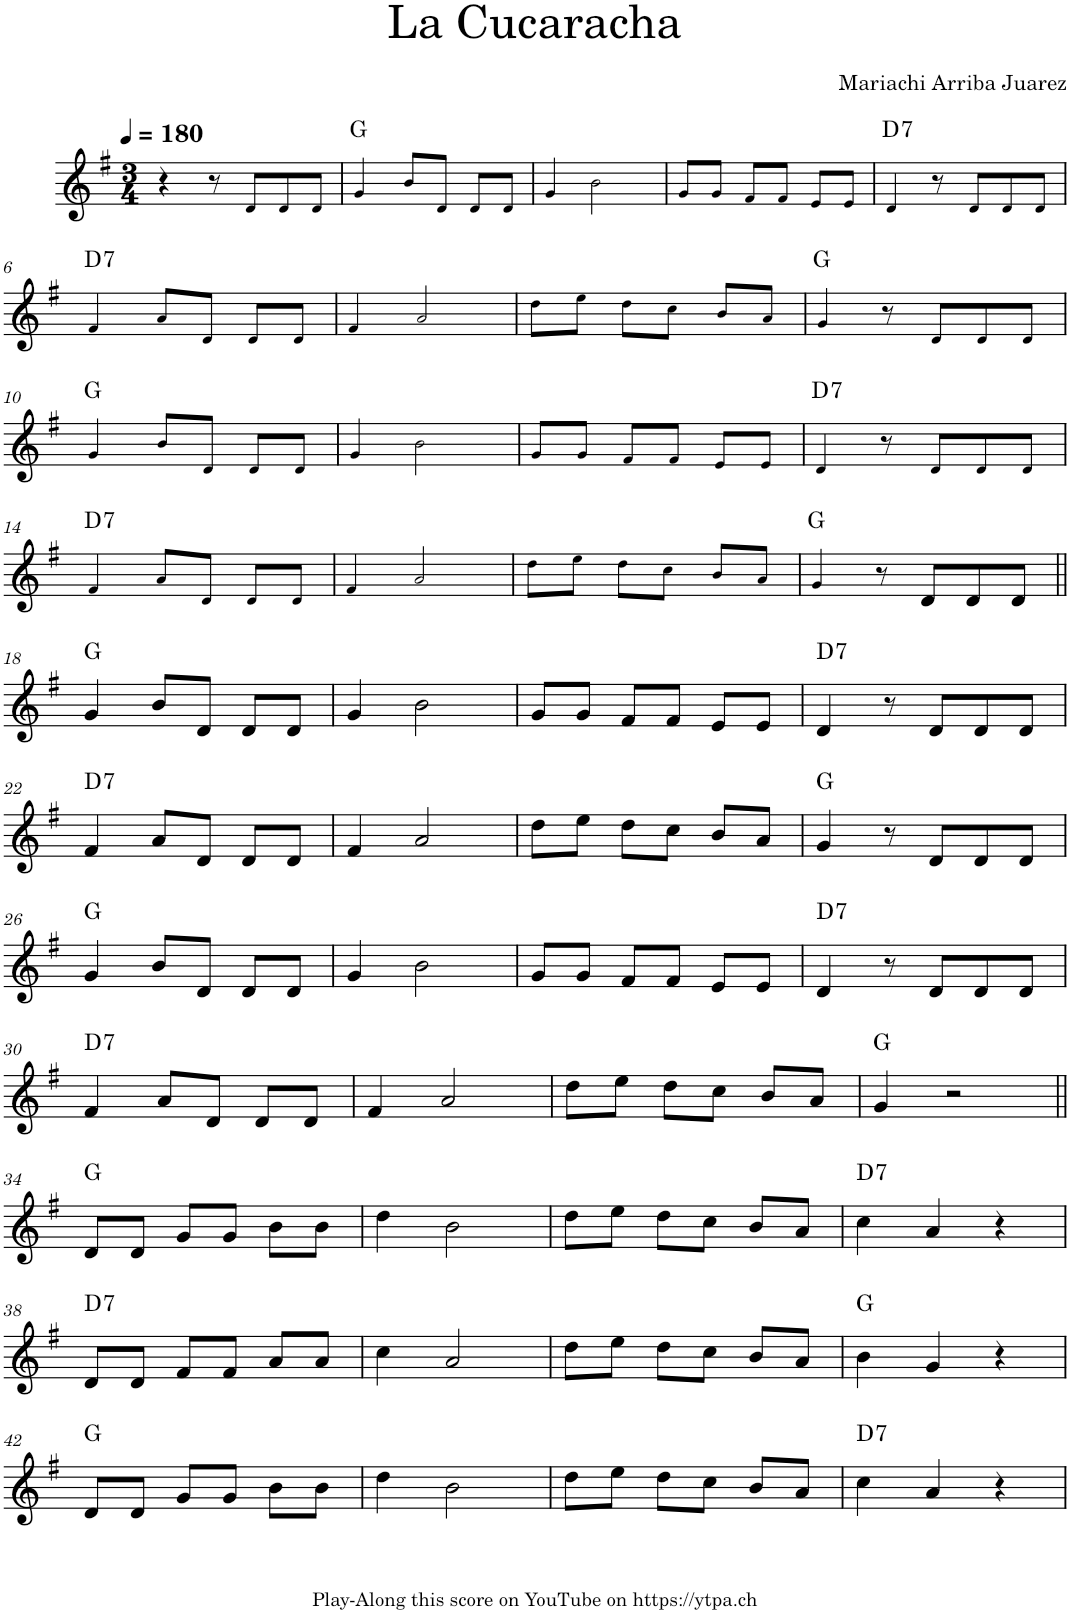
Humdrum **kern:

**kern	**harte
*part1	*part1
*staff1	*
*I"Piano	*
*I'Pno.	*
*clefG2	*
*k[f#]	*
*M3/4	*
*MM180	*
=1	=1
4r	.
8r	.
8d!/L	.
8d!/	.
8d!/J	.
=2	=2
4g!/	G:maj
8b!/L	.
8d!/J	.
8d!/L	.
8d!/J	.
=3	=3
4g!/	.
2b!\	.
=4	=4
8g!/L	.
8g!/J	.
8f#!/L	.
8f#!/J	.
8e!/L	.
8e!/J	.
=5	=5
!	!LO:H:kt=7
4d!/	D:7
8r	.
8d!/L	.
8d!/	.
8d!/J	.
!!LO:LB:g=z
=6	=6
!	!LO:H:kt=7
4f#!/	D:7
8a!/L	.
8d!/J	.
8d!/L	.
8d!/J	.
=7	=7
4f#!/	.
2a!/	.
=8	=8
8dd!\L	.
8ee!\J	.
8dd!\L	.
8cc!\J	.
8b!/L	.
8a!/J	.
=9	=9
4g!/	G:maj
8r	.
8d!/L	.
8d!/	.
8d!/J	.
!!LO:LB:g=z
=10	=10
4g!/	G:maj
8b!/L	.
8d!/J	.
8d!/L	.
8d!/J	.
=11	=11
4g!/	.
2b!\	.
=12	=12
8g!/L	.
8g!/J	.
8f#!/L	.
8f#!/J	.
8e!/L	.
8e!/J	.
=13	=13
!	!LO:H:kt=7
4d!/	D:7
8r	.
8d!/L	.
8d!/	.
8d!/J	.
!!LO:LB:g=z
=14	=14
!	!LO:H:kt=7
4f#!/	D:7
8a!/L	.
8d!/J	.
8d!/L	.
8d!/J	.
=15	=15
4f#!/	.
2a!/	.
=16	=16
8dd!\L	.
8ee!\J	.
8dd!\L	.
8cc!\J	.
8b!/L	.
8a!/J	.
=17	=17
4g!/	G:maj
8r	.
8d/L	.
8d/	.
8d/J	.
!!LO:LB:g=z
=18||	=18||
4g/	G:maj
8b/L	.
8d/J	.
8d/L	.
8d/J	.
=19	=19
4g/	.
2b\	.
=20	=20
8g/L	.
8g/J	.
8f#/L	.
8f#/J	.
8e/L	.
8e/J	.
=21	=21
!	!LO:H:kt=7
4d/	D:7
8r	.
8d/L	.
8d/	.
8d/J	.
!!LO:LB:g=z
=22	=22
!	!LO:H:kt=7
4f#/	D:7
8a/L	.
8d/J	.
8d/L	.
8d/J	.
=23	=23
4f#/	.
2a/	.
=24	=24
8dd\L	.
8ee\J	.
8dd\L	.
8cc\J	.
8b/L	.
8a/J	.
=25	=25
4g/	G:maj
8r	.
8d/L	.
8d/	.
8d/J	.
!!LO:LB:g=z
=26	=26
4g/	G:maj
8b/L	.
8d/J	.
8d/L	.
8d/J	.
=27	=27
4g/	.
2b\	.
=28	=28
8g/L	.
8g/J	.
8f#/L	.
8f#/J	.
8e/L	.
8e/J	.
=29	=29
!	!LO:H:kt=7
4d/	D:7
8r	.
8d/L	.
8d/	.
8d/J	.
!!LO:LB:g=z
=30	=30
!	!LO:H:kt=7
4f#/	D:7
8a/L	.
8d/J	.
8d/L	.
8d/J	.
=31	=31
4f#/	.
2a/	.
=32	=32
8dd\L	.
8ee\J	.
8dd\L	.
8cc\J	.
8b/L	.
8a/J	.
=33	=33
4g/	G:maj
2r	.
!!LO:LB:g=z
=34||	=34||
8d/L	G:maj
8d/J	.
8g/L	.
8g/J	.
8b\L	.
8b\J	.
=35	=35
4dd\	.
2b\	.
=36	=36
8dd\L	.
8ee\J	.
8dd\L	.
8cc\J	.
8b/L	.
8a/J	.
=37	=37
!	!LO:H:kt=7
4cc\	D:7
4a/	.
4r	.
!!LO:LB:g=z
=38	=38
!	!LO:H:kt=7
8d/L	D:7
8d/J	.
8f#/L	.
8f#/J	.
8a/L	.
8a/J	.
=39	=39
4cc\	.
2a/	.
=40	=40
8dd\L	.
8ee\J	.
8dd\L	.
8cc\J	.
8b/L	.
8a/J	.
=41	=41
4b\	G:maj
4g/	.
4r	.
!!LO:LB:g=z
=42	=42
8d/L	G:maj
8d/J	.
8g/L	.
8g/J	.
8b\L	.
8b\J	.
=43	=43
4dd\	.
2b\	.
=44	=44
8dd\L	.
8ee\J	.
8dd\L	.
8cc\J	.
8b/L	.
8a/J	.
=45	=45
!	!LO:H:kt=7
4cc\	D:7
4a/	.
4r	.
=	=
*-	*-
